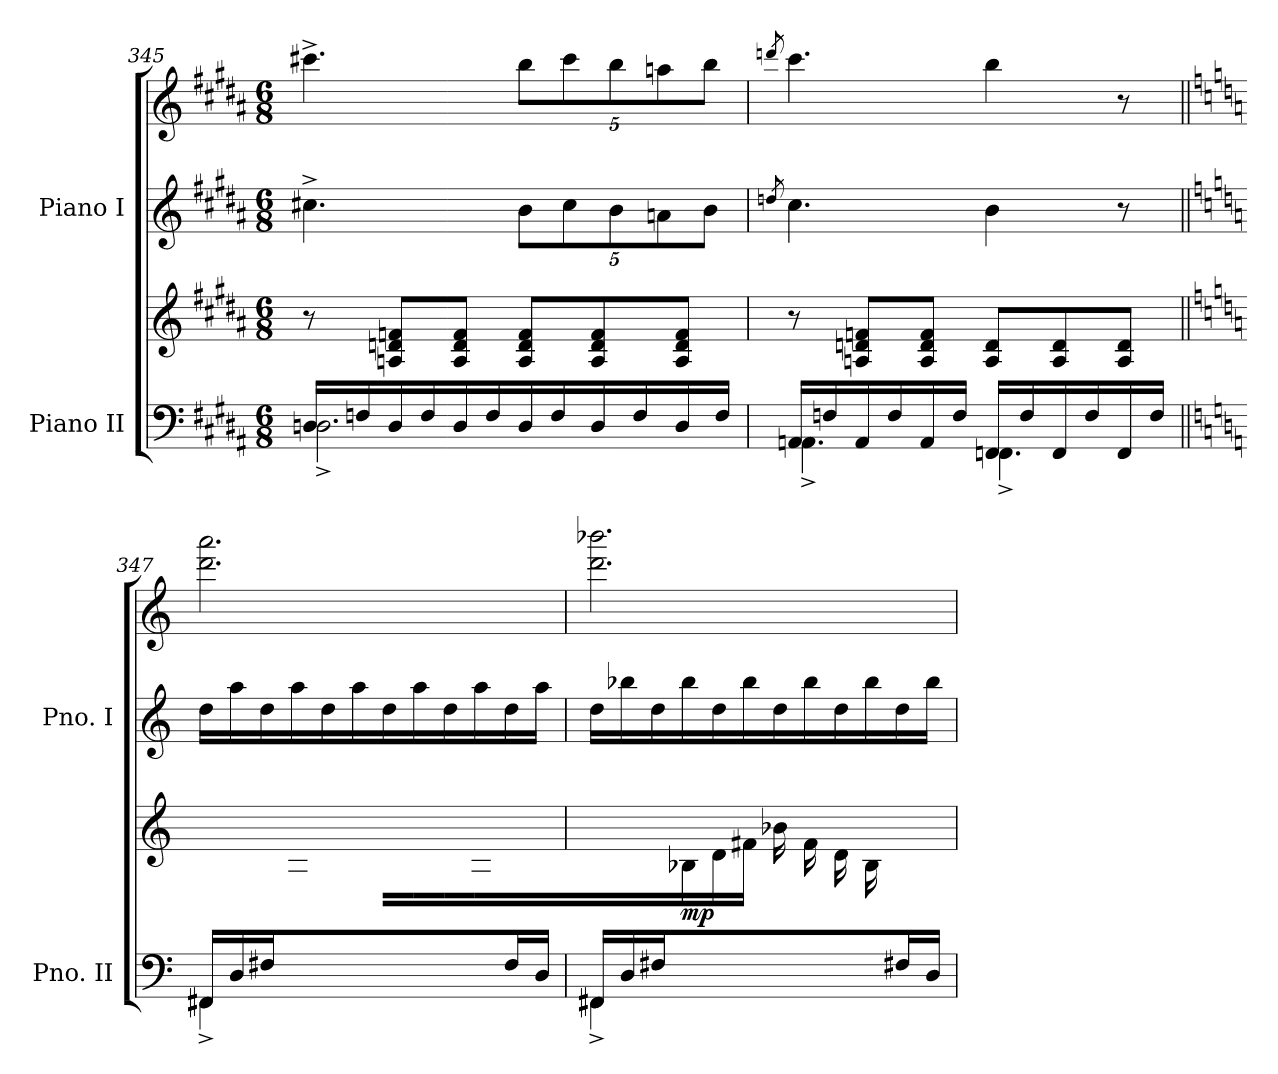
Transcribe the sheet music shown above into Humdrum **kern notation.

**kern	**kern	**dynam	**kern	**kern
*part2	*part2	*part2	*part1	*part1
*staff4	*staff3	*staff3/4	*staff2	*staff1
*I"Piano II	*	*	*I"Piano I	*
*I'Pno. II	*	*	*I'Pno. I	*
*clefF4	*clefG2	*	*clefG2	*clefG2
*k[f#c#g#d#a#]	*k[f#c#g#d#a#]	*	*k[f#c#g#d#a#]	*k[f#c#g#d#a#]
*M6/8	*M6/8	*	*M6/8	*M6/8
=345	=345	=345	=345	=345
*^	*	*	*	*
16Dn/LL	2.D^\	8r	.	4.cc#X^\	4.ccc#X^\
16Fn/	.	.	.	.	.
16D/	.	8An/ 8dn/ 8fn/L	.	.	.
16F/	.	.	.	.	.
16D/	.	8A/ 8d/ 8f/J	.	.	.
16F/	.	.	.	.	.
*	*	*	*	*Xbrackettup	*Xbrackettup
16D/	.	8A/ 8d/ 8f/L	.	40%3b\L	40%3bb\L
16F/	.	.	.	.	.
.	.	.	.	40%3cc#\	40%3ccc#\
16D/	.	8A/ 8d/ 8f/	.	.	.
.	.	.	.	40%3b\	40%3bb\
16F/	.	.	.	.	.
.	.	.	.	40%3an\	40%3aan\
16D/	.	8A/ 8d/ 8f/J	.	.	.
.	.	.	.	40%3b\J	40%3bb\J
16F/JJ	.	.	.	.	.
!!LO:PB:g=z
=346	=346	=346	=346	=346	=346
.	.	.	.	8qddn/	8qdddn/
16AAn/LL	4.AA^\	8r	.	4.cc#\	4.ccc#\
16Fn/	.	.	.	.	.
16AA/	.	8An/ 8dn/ 8fn/L	.	.	.
16F/	.	.	.	.	.
16AA/	.	8A/ 8d/ 8f/J	.	.	.
16F/JJ	.	.	.	.	.
16FFn/LL	4.FF^\	8A/ 8d/L	.	4b\	4bb\
16F/	.	.	.	.	.
16FF/	.	8A/ 8d/	.	.	.
16F/	.	.	.	.	.
16FF/	.	8A/ 8d/J	.	8r	8r
16F/JJ	.	.	.	.	.
!!LO:LB:g=z
=347||	=347||	=347||	=347||	=347||	=347||
*k[]	*	*k[]	*	*k[]	*k[]
*	*	*^	*	*	*
16FF#X/LL	4FF#^\	2.ryy	8.ryy	.	16dd\LL	2.ddd\ 2.aaa\
16D/	.	.	.	.	16aa\	.
16F#X/	.	.	.	.	16dd\	.
4..ryy	.	.	16A\	.	16aa\	.
.	2ryy	.	16d\	.	16dd\	.
.	.	.	16f#X\JJ	.	16aa\	.
.	.	.	16a\LL	.	16dd\	.
.	.	.	16f#\	.	16aa\	.
.	.	.	16d\	.	16dd\	.
.	.	.	16A\	.	16aa\	.
16F#/	.	.	8ryy	.	16dd\	.
16D/JJ	.	.	.	.	16aa\JJ	.
=348	=348	=348	=348	=348	=348	=348
16FF#X/LL	4FF#^\	2.ryy	8.ryy	.	16dd\LL	2.ddd\ 2.bbb-X\
16D/	.	.	.	.	16bb-X\	.
16F#X/	.	.	.	.	16dd\	.
!	!	!	!	!LO:DY:a=2	!	!
4..ryy	.	.	16B-X\	mp	16bb-\	.
.	2ryy	.	16d\	.	16dd\	.
.	.	.	16f#X\JJ	.	16bb-\	.
.	.	.	16b-X\LL	.	16dd\	.
.	.	.	16f#\	.	16bb-\	.
.	.	.	16d\	.	16dd\	.
.	.	.	16B-\	.	16bb-\	.
16F#X/	.	.	8ryy	.	16dd\	.
16D/JJ	.	.	.	.	16bb-\JJ	.
*v	*v	*	*	*	*	*
*	*v	*v	*	*	*
=	=	=	=	=
*-	*-	*-	*-	*-
